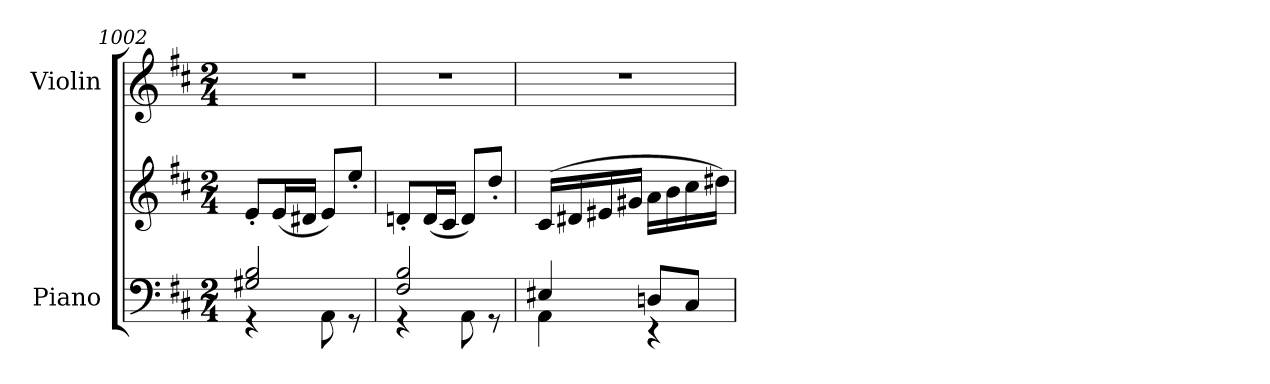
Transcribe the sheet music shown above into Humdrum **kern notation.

**kern	**kern	**kern
*part2	*part2	*part1
*staff3	*staff2	*staff1
*I"Piano	*	*I"Violin
*I'Pno.	*	*I'Vln.
*clefF4	*clefG2	*clefG2
*k[f#c#]	*k[f#c#]	*k[f#c#]
*M2/4	*M2/4	*M2/4
=1002	=1002	=1002
*^	*	*
2G#X/ 2B/	4r	8e'/L	2r
.	.	(16e/L	.
.	.	16d#X/JJ	.
.	8AA\	8e/L)	.
.	8r	8ee'/J	.
=1003	=1003	=1003	=1003
2F#/ 2B/	4r	8dn'/L	2r
.	.	(16d/L	.
.	.	16c#/JJ	.
.	8AA\	8d/L)	.
.	8r	8dd'/J	.
!!LO:LB:g=z
=1004	=1004	=1004	=1004
4E#X/	4AA\	(16c#/LL	2r
.	.	16d#X/	.
.	.	16e#X/	.
.	.	16g#X/JJ	.
8Dn/L	4r	16a\LL	.
.	.	16b\	.
8C#/J	.	16cc#\	.
.	.	16dd#X\JJ)	.
*v	*v	*	*
=	=	=
*-	*-	*-
